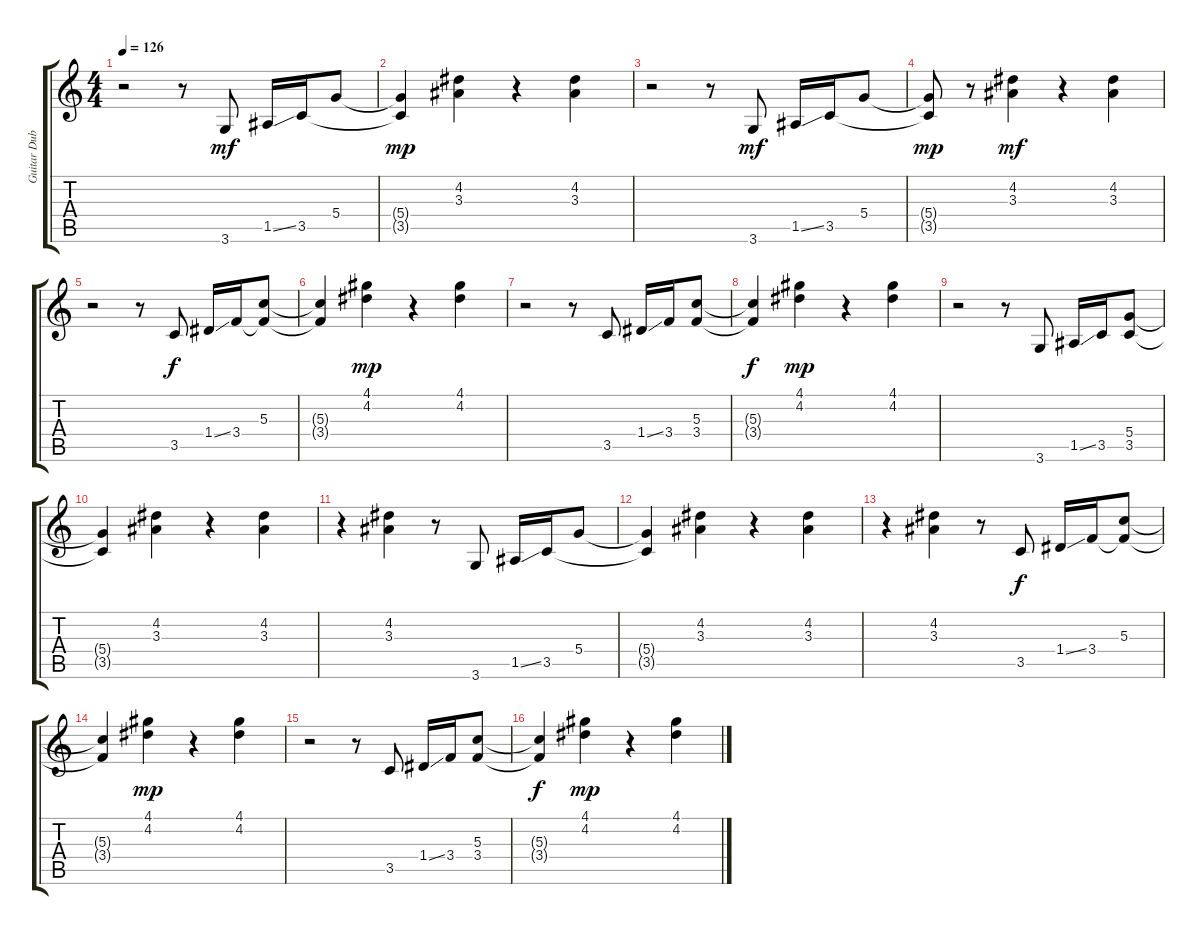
\track ("Guitar Dub" "Guitar Dub") {instrument distortionguitar}
\staff {score tabs}
\tuning (E4 B3 G3 D3 A2 E2) {hide}
\ts (4 4)
\tempo 126
\clef g2
\ks c
r.2{dy mp} r.8{balance 3 instrument distortionguitar} 3.6.8{dy mf} 1.5{ss}.16 3.5.16 5.4.8 |
(5.4{t} 3.5{t}).4{dy mp} (4.2 3.3).4{balance 13 instrument overdrivenguitar} r.4 (4.2 3.3).4 |
r.2 r.8{balance 3 instrument distortionguitar} 3.6.8{dy mf} 1.5{ss}.16 3.5.16 5.4.8 |
(5.4{t} 3.5{t}).8{dy mp} r.8{balance 13 instrument overdrivenguitar} (4.2 3.3).4{dy mf} r.4 (4.2 3.3).4 |
r.2 r.8{balance 3 instrument distortionguitar} 3.5.8{dy f} 1.4{ss}.16 3.4.16 (5.3 3.4{t}).8 |
(5.3{t} 3.4{t}).4 (4.1 4.2).4{dy mp} r.4 (4.1 4.2).4 |
r.2 r.8 3.5.8 1.4{ss}.16 3.4.16 (5.3 3.4).8 |
(5.3{t} 3.4{t}).4{dy f} (4.1 4.2).4{dy mp} r.4 (4.1 4.2).4 |
r.2 r.8 3.6.8 1.5{ss}.16 3.5.16 (5.4 3.5).8 |
(5.4{t} 3.5{t}).4 (4.2 3.3).4 r.4 (4.2 3.3).4 |
r.4 (4.2 3.3).4 r.8 3.6.8 1.5{ss}.16 3.5.16 5.4.8 |
(5.4{t} 3.5{t}).4 (4.2 3.3).4 r.4 (4.2 3.3).4 |
r.4 (4.2 3.3).4 r.8 3.5.8{dy f} 1.4{ss}.16 3.4.16 (5.3 3.4{t}).8 |
(5.3{t} 3.4{t}).4 (4.1 4.2).4{dy mp} r.4 (4.1 4.2).4 |
r.2 r.8 3.5.8 1.4{ss}.16 3.4.16 (5.3 3.4).8 |
(5.3{t} 3.4{t}).4{dy f} (4.1 4.2).4{dy mp} r.4 (4.1 4.2).4
